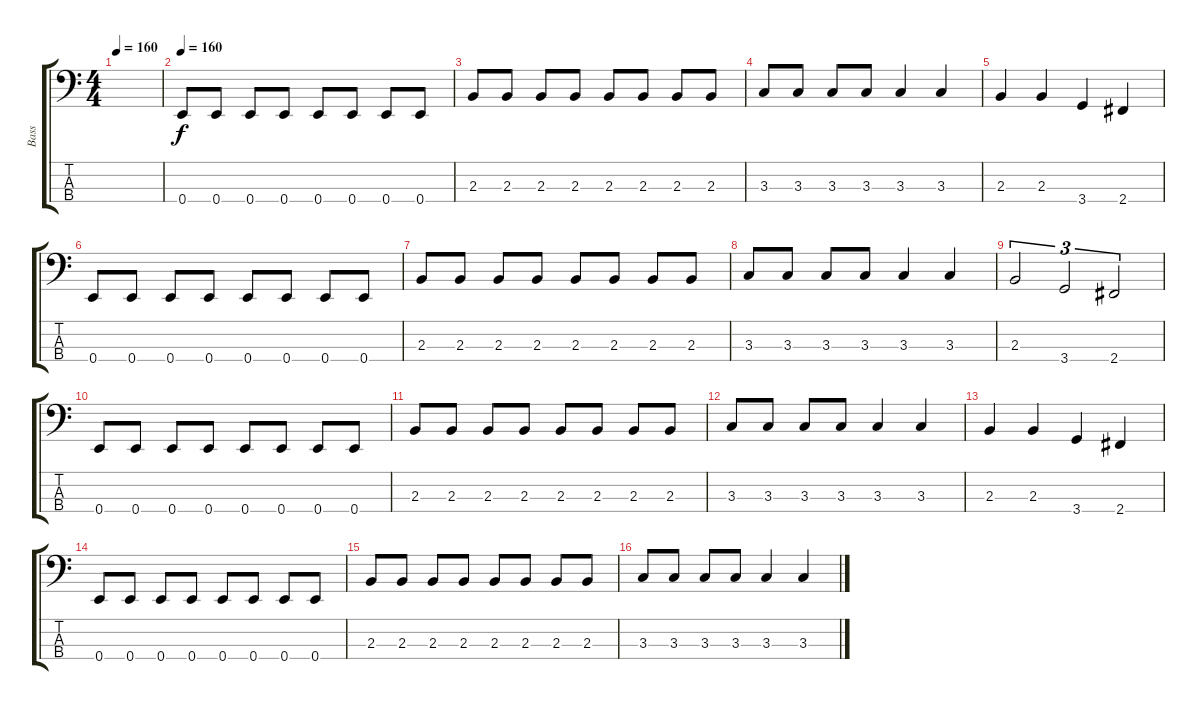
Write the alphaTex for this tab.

\track ("Bass" "Bass") {instrument electricbassfinger}
\staff {score tabs}
\tuning (G2 D2 A1 E1) {hide}
\ts (4 4)
\tempo 160
\tempo 120
\tempo 160
\clef f4
\ks c
|
\tempo 160
0.4.8 0.4.8 0.4.8 0.4.8 0.4.8 0.4.8 0.4.8 0.4.8 |
2.3.8 2.3.8 2.3.8 2.3.8 2.3.8 2.3.8 2.3.8 2.3.8 |
3.3.8 3.3.8 3.3.8 3.3.8 3.3.4 3.3.4 |
2.3.4 2.3.4 3.4.4 2.4.4 |
0.4.8 0.4.8 0.4.8 0.4.8 0.4.8 0.4.8 0.4.8 0.4.8 |
2.3.8 2.3.8 2.3.8 2.3.8 2.3.8 2.3.8 2.3.8 2.3.8 |
3.3.8 3.3.8 3.3.8 3.3.8 3.3.4 3.3.4 |
2.3.2{tu (3 2)} 3.4.2{tu (3 2)} 2.4.2{tu (3 2)} |
0.4.8 0.4.8 0.4.8 0.4.8 0.4.8 0.4.8 0.4.8 0.4.8 |
2.3.8 2.3.8 2.3.8 2.3.8 2.3.8 2.3.8 2.3.8 2.3.8 |
3.3.8 3.3.8 3.3.8 3.3.8 3.3.4 3.3.4 |
2.3.4 2.3.4 3.4.4 2.4.4 |
0.4.8 0.4.8 0.4.8 0.4.8 0.4.8 0.4.8 0.4.8 0.4.8 |
2.3.8 2.3.8 2.3.8 2.3.8 2.3.8 2.3.8 2.3.8 2.3.8 |
3.3.8 3.3.8 3.3.8 3.3.8 3.3.4 3.3.4
